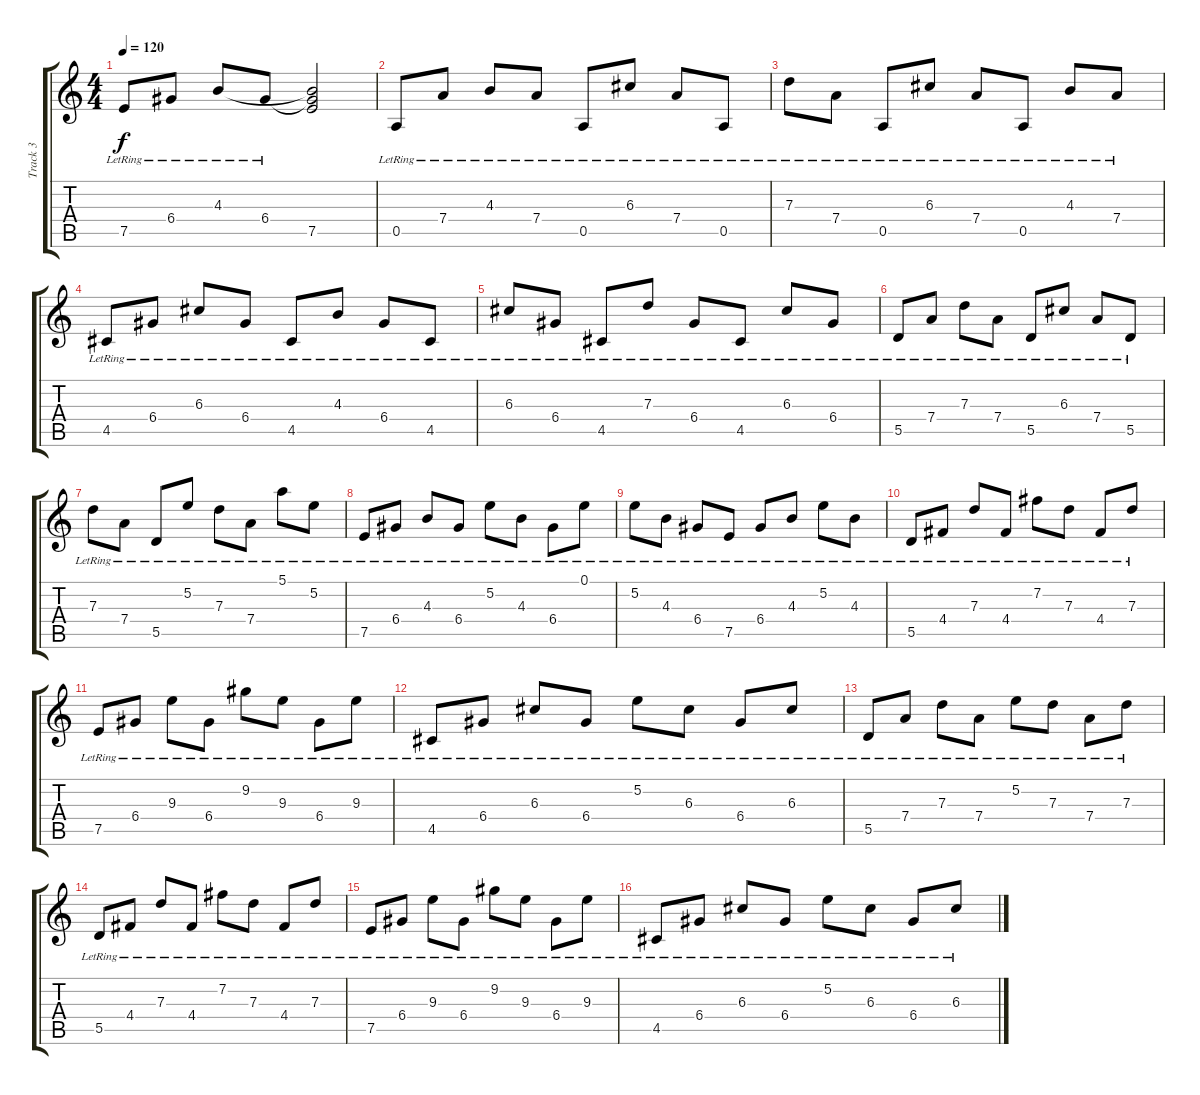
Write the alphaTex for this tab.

\track ("Track 3" "Track 3") {instrument acousticguitarsteel}
\staff {score tabs}
\tuning (E4 B3 G3 D3 A2 E2) {hide}
\ts (4 4)
\tempo 120
\clef g2
\ks c
7.5{lr}.8{dy f} 6.4{lr}.8 4.3{lr}.8 6.4{lr}.8 (4.3{t} 6.4{t} 7.5).2 |
0.5{lr}.8 7.4{lr}.8 4.3{lr}.8 7.4{lr}.8 0.5{lr}.8 6.3{lr}.8 7.4{lr}.8 0.5{lr}.8 |
7.3{lr}.8 7.4{lr}.8 0.5{lr}.8 6.3{lr}.8 7.4{lr}.8 0.5{lr}.8 4.3{lr}.8 7.4{lr}.8 |
4.5{lr}.8 6.4{lr}.8 6.3{lr}.8 6.4{lr}.8 4.5{lr}.8 4.3{lr}.8 6.4{lr}.8 4.5{lr}.8 |
6.3{lr}.8 6.4{lr}.8 4.5{lr}.8 7.3{lr}.8 6.4{lr}.8 4.5{lr}.8 6.3{lr}.8 6.4{lr}.8 |
5.5{lr}.8 7.4{lr}.8 7.3{lr}.8 7.4{lr}.8 5.5{lr}.8 6.3{lr}.8 7.4{lr}.8 5.5{lr}.8 |
7.3{lr}.8 7.4{lr}.8 5.5{lr}.8 5.2{lr}.8 7.3{lr}.8 7.4{lr}.8 5.1{lr}.8 5.2{lr}.8 |
7.5{lr}.8 6.4{lr}.8 4.3{lr}.8 6.4{lr}.8 5.2{lr}.8 4.3{lr}.8 6.4{lr}.8 0.1{lr}.8 |
5.2{lr}.8 4.3{lr}.8 6.4{lr}.8 7.5{lr}.8 6.4{lr}.8 4.3{lr}.8 5.2{lr}.8 4.3{lr}.8 |
5.5{lr}.8 4.4{lr}.8 7.3{lr}.8 4.4{lr}.8 7.2{lr}.8 7.3{lr}.8 4.4{lr}.8 7.3{lr}.8 |
7.5{lr}.8 6.4{lr}.8 9.3{lr}.8 6.4{lr}.8 9.2{lr}.8 9.3{lr}.8 6.4{lr}.8 9.3{lr}.8 |
4.5{lr}.8 6.4{lr}.8 6.3{lr}.8 6.4{lr}.8 5.2{lr}.8 6.3{lr}.8 6.4{lr}.8 6.3{lr}.8 |
5.5{lr}.8 7.4{lr}.8 7.3{lr}.8 7.4{lr}.8 5.2{lr}.8 7.3{lr}.8 7.4{lr}.8 7.3{lr}.8 |
5.5{lr}.8 4.4{lr}.8 7.3{lr}.8 4.4{lr}.8 7.2{lr}.8 7.3{lr}.8 4.4{lr}.8 7.3{lr}.8 |
7.5{lr}.8 6.4{lr}.8 9.3{lr}.8 6.4{lr}.8 9.2{lr}.8 9.3{lr}.8 6.4{lr}.8 9.3{lr}.8 |
4.5{lr}.8 6.4{lr}.8 6.3{lr}.8 6.4{lr}.8 5.2{lr}.8 6.3{lr}.8 6.4{lr}.8 6.3{lr}.8
